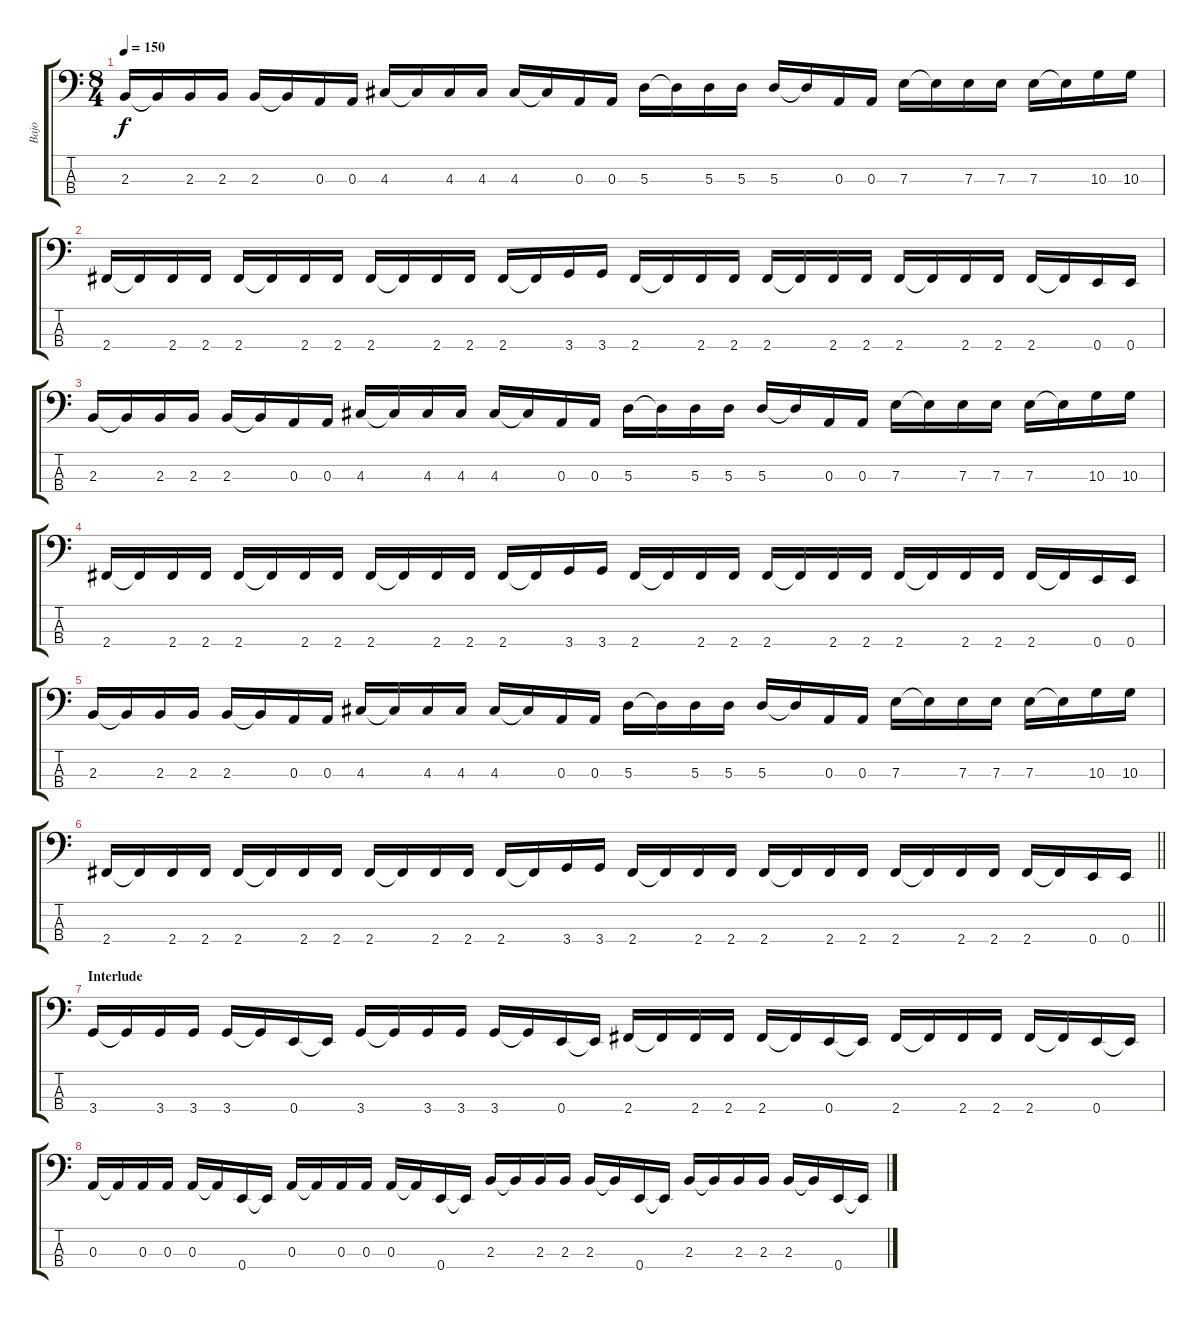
\track ("Bajo" "Bajo") {instrument electricbasspick}
\staff {score tabs}
\tuning (G2 D2 A1 E1) {hide}
\ts (8 4)
\tempo 150
\clef f4
\ks c
2.3.16{dy f} 2.3{t}.16 2.3.16 2.3.16 2.3.16 2.3{t}.16 0.3.16 0.3.16 4.3.16 4.3{t}.16 4.3.16 4.3.16 4.3.16 4.3{t}.16 0.3.16 0.3.16 5.3.16 5.3{t}.16 5.3.16 5.3.16 5.3.16 5.3{t}.16 0.3.16 0.3.16 7.3.16 7.3{t}.16 7.3.16 7.3.16 7.3.16 7.3{t}.16 10.3.16 10.3.16 |
2.4.16 2.4{t}.16 2.4.16 2.4.16 2.4.16 2.4{t}.16 2.4.16 2.4.16 2.4.16 2.4{t}.16 2.4.16 2.4.16 2.4.16 2.4{t}.16 3.4.16 3.4.16 2.4.16 2.4{t}.16 2.4.16 2.4.16 2.4.16 2.4{t}.16 2.4.16 2.4.16 2.4.16 2.4{t}.16 2.4.16 2.4.16 2.4.16 2.4{t}.16 0.4.16 0.4.16 |
2.3.16 2.3{t}.16 2.3.16 2.3.16 2.3.16 2.3{t}.16 0.3.16 0.3.16 4.3.16 4.3{t}.16 4.3.16 4.3.16 4.3.16 4.3{t}.16 0.3.16 0.3.16 5.3.16 5.3{t}.16 5.3.16 5.3.16 5.3.16 5.3{t}.16 0.3.16 0.3.16 7.3.16 7.3{t}.16 7.3.16 7.3.16 7.3.16 7.3{t}.16 10.3.16 10.3.16 |
2.4.16 2.4{t}.16 2.4.16 2.4.16 2.4.16 2.4{t}.16 2.4.16 2.4.16 2.4.16 2.4{t}.16 2.4.16 2.4.16 2.4.16 2.4{t}.16 3.4.16 3.4.16 2.4.16 2.4{t}.16 2.4.16 2.4.16 2.4.16 2.4{t}.16 2.4.16 2.4.16 2.4.16 2.4{t}.16 2.4.16 2.4.16 2.4.16 2.4{t}.16 0.4.16 0.4.16 |
2.3.16 2.3{t}.16 2.3.16 2.3.16 2.3.16 2.3{t}.16 0.3.16 0.3.16 4.3.16 4.3{t}.16 4.3.16 4.3.16 4.3.16 4.3{t}.16 0.3.16 0.3.16 5.3.16 5.3{t}.16 5.3.16 5.3.16 5.3.16 5.3{t}.16 0.3.16 0.3.16 7.3.16 7.3{t}.16 7.3.16 7.3.16 7.3.16 7.3{t}.16 10.3.16 10.3.16 |
\barLineRight lightlight
2.4.16 2.4{t}.16 2.4.16 2.4.16 2.4.16 2.4{t}.16 2.4.16 2.4.16 2.4.16 2.4{t}.16 2.4.16 2.4.16 2.4.16 2.4{t}.16 3.4.16 3.4.16 2.4.16 2.4{t}.16 2.4.16 2.4.16 2.4.16 2.4{t}.16 2.4.16 2.4.16 2.4.16 2.4{t}.16 2.4.16 2.4.16 2.4.16 2.4{t}.16 0.4.16 0.4.16 |
\section ("" "Interlude")
3.4.16 3.4{t}.16 3.4.16 3.4.16 3.4.16 3.4{t}.16 0.4.16 0.4{t}.16 3.4.16 3.4{t}.16 3.4.16 3.4.16 3.4.16 3.4{t}.16 0.4.16 0.4{t}.16 2.4.16 2.4{t}.16 2.4.16 2.4.16 2.4.16 2.4{t}.16 0.4.16 0.4{t}.16 2.4.16 2.4{t}.16 2.4.16 2.4.16 2.4.16 2.4{t}.16 0.4.16 0.4{t}.16 |
0.3.16 0.3{t}.16 0.3.16 0.3.16 0.3.16 0.3{t}.16 0.4.16 0.4{t}.16 0.3.16 0.3{t}.16 0.3.16 0.3.16 0.3.16 0.3{t}.16 0.4.16 0.4{t}.16 2.3.16 2.3{t}.16 2.3.16 2.3.16 2.3.16 2.3{t}.16 0.4.16 0.4{t}.16 2.3.16 2.3{t}.16 2.3.16 2.3.16 2.3.16 2.3{t}.16 0.4.16 0.4{t}.16
